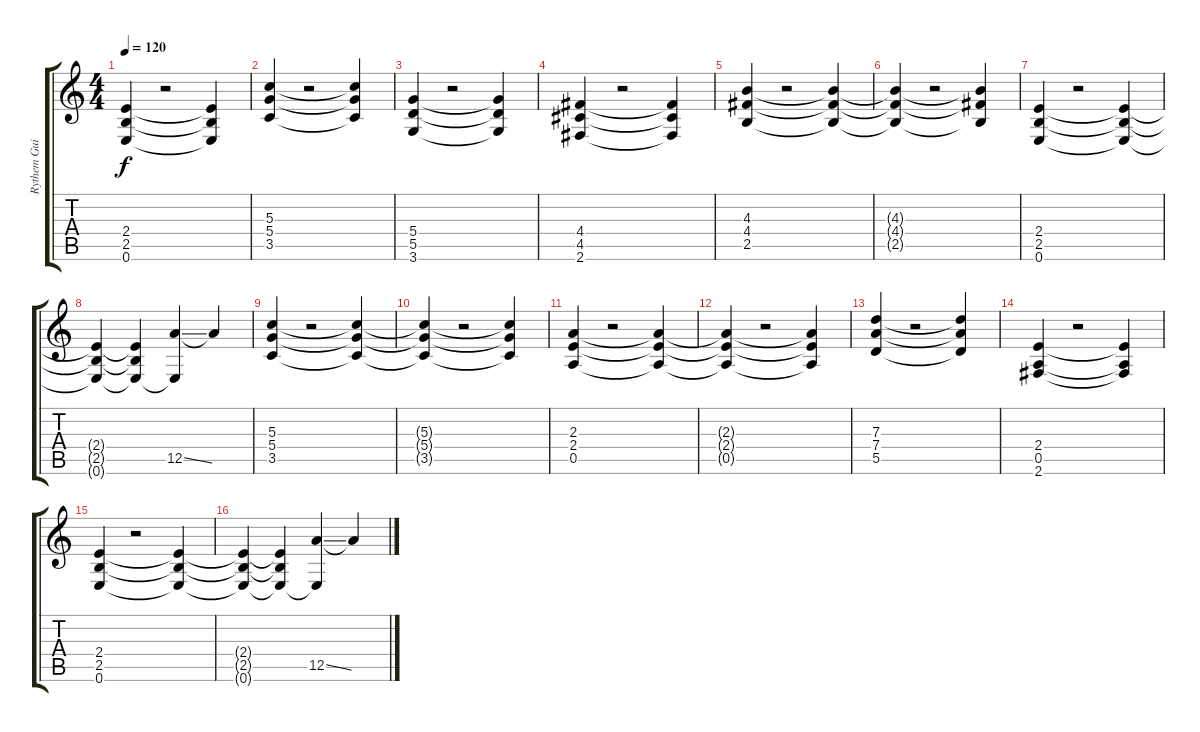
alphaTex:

\track ("Rythem Guitar 2" "Rythem Gui") {instrument overdrivenguitar}
\staff {score tabs}
\tuning (E4 B3 G3 D3 A2 E2) {hide}
\ts (4 4)
\tempo 120
\clef g2
\ks c
(2.4{t} 2.5{t} 0.6{t}).4{dy f} r.2 (2.4{t} 2.5{t} 0.6{t}).4 |
(5.3 5.4 3.5).4 r.2 (5.3{t} 5.4{t} 3.5{t}).4 |
(5.4 5.5 3.6).4 r.2 (5.4{t} 5.5{t} 3.6{t}).4 |
(4.4 4.5 2.6).4 r.2 (4.4{t} 4.5{t} 2.6{t}).4 |
(4.3 4.4 2.5).4 r.2 (4.3{t} 4.4{t} 2.5{t}).4 |
(4.3{t} 4.4{t} 2.5{t}).4 r.2 (4.3{t} 4.4{t} 2.5{t}).4 |
(2.4 2.5 0.6).4 r.2 (2.4{t} 2.5{t} 0.6{t}).4 |
(2.4{t} 2.5{t} 0.6{t}).4 (2.4{t} 2.5{t} 0.6{t}).4 (12.5{ss} 0.6{t}).4 12.5{t}.4 |
(5.3 5.4 3.5).4 r.2 (5.3{t} 5.4{t} 3.5{t}).4 |
(5.3{t} 5.4{t} 3.5{t}).4 r.2 (5.3{t} 5.4{t} 3.5{t}).4 |
(2.3 2.4 0.5).4 r.2 (2.3{t} 2.4{t} 0.5{t}).4 |
(2.3{t} 2.4{t} 0.5{t}).4 r.2 (2.3{t} 2.4{t} 0.5{t}).4 |
(7.3 7.4 5.5).4 r.2 (7.3{t} 7.4{t} 5.5{t}).4 |
(2.4 0.5 2.6).4 r.2 (2.4{t} 0.5{t} 2.6{t}).4 |
(2.4 2.5 0.6).4 r.2 (2.4{t} 2.5{t} 0.6{t}).4 |
(2.4{t} 2.5{t} 0.6{t}).4 (2.4{t} 2.5{t} 0.6{t}).4 (12.5{ss} 0.6{t}).4 12.5{t}.4
